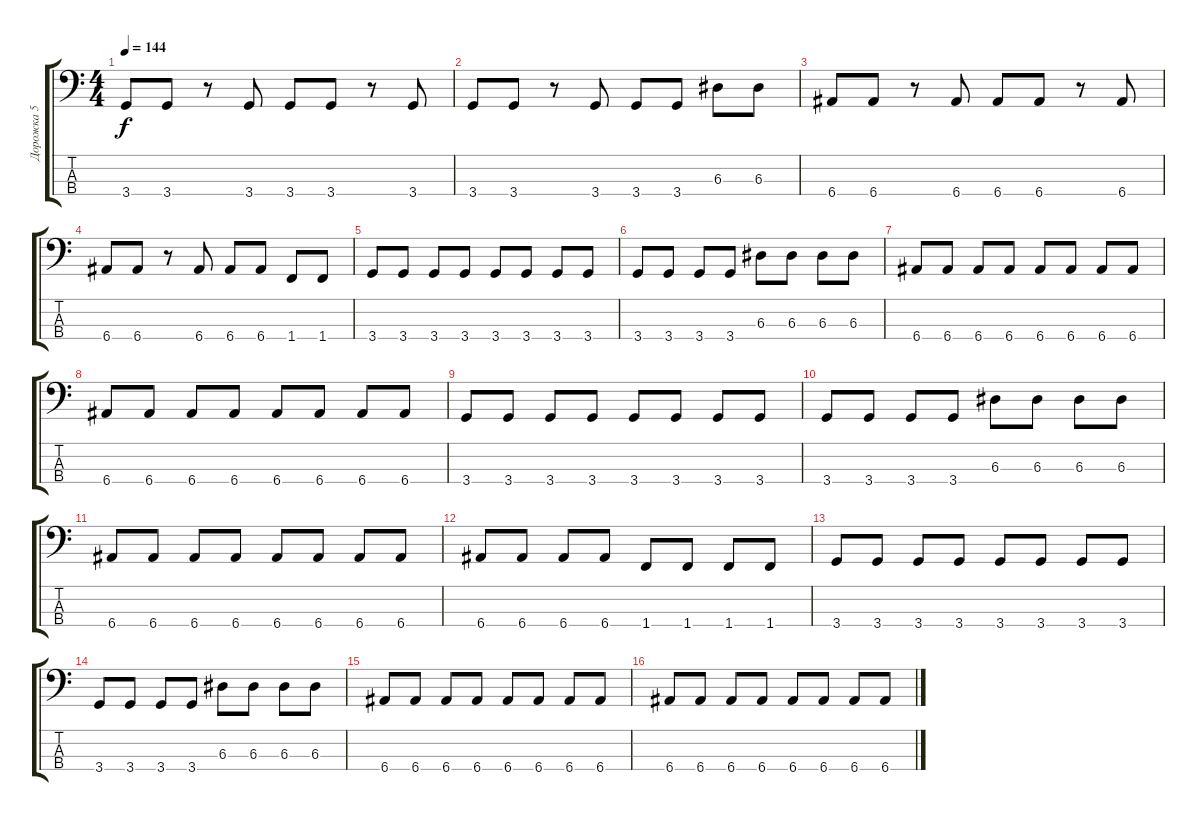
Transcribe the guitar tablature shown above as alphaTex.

\track ("Дорожка 5" "Дорожка 5") {instrument electricbasspick}
\staff {score tabs}
\tuning (G2 D2 A1 E1) {hide}
\ts (4 4)
\tempo 144
\clef f4
\ks c
3.4.8{dy f} 3.4.8 r.8 3.4.8 3.4.8 3.4.8 r.8 3.4.8 |
3.4.8 3.4.8 r.8 3.4.8 3.4.8 3.4.8 6.3.8 6.3.8 |
6.4.8 6.4.8 r.8 6.4.8 6.4.8 6.4.8 r.8 6.4.8 |
6.4.8 6.4.8 r.8 6.4.8 6.4.8 6.4.8 1.4.8 1.4.8 |
3.4.8 3.4.8 3.4.8 3.4.8 3.4.8 3.4.8 3.4.8 3.4.8 |
3.4.8 3.4.8 3.4.8 3.4.8 6.3.8 6.3.8 6.3.8 6.3.8 |
6.4.8 6.4.8 6.4.8 6.4.8 6.4.8 6.4.8 6.4.8 6.4.8 |
6.4.8 6.4.8 6.4.8 6.4.8 6.4.8 6.4.8 6.4.8 6.4.8 |
3.4.8 3.4.8 3.4.8 3.4.8 3.4.8 3.4.8 3.4.8 3.4.8 |
3.4.8 3.4.8 3.4.8 3.4.8 6.3.8 6.3.8 6.3.8 6.3.8 |
6.4.8 6.4.8 6.4.8 6.4.8 6.4.8 6.4.8 6.4.8 6.4.8 |
6.4.8 6.4.8 6.4.8 6.4.8 1.4.8 1.4.8 1.4.8 1.4.8 |
3.4.8 3.4.8 3.4.8 3.4.8 3.4.8 3.4.8 3.4.8 3.4.8 |
3.4.8 3.4.8 3.4.8 3.4.8 6.3.8 6.3.8 6.3.8 6.3.8 |
6.4.8 6.4.8 6.4.8 6.4.8 6.4.8 6.4.8 6.4.8 6.4.8 |
6.4.8 6.4.8 6.4.8 6.4.8 6.4.8 6.4.8 6.4.8 6.4.8
